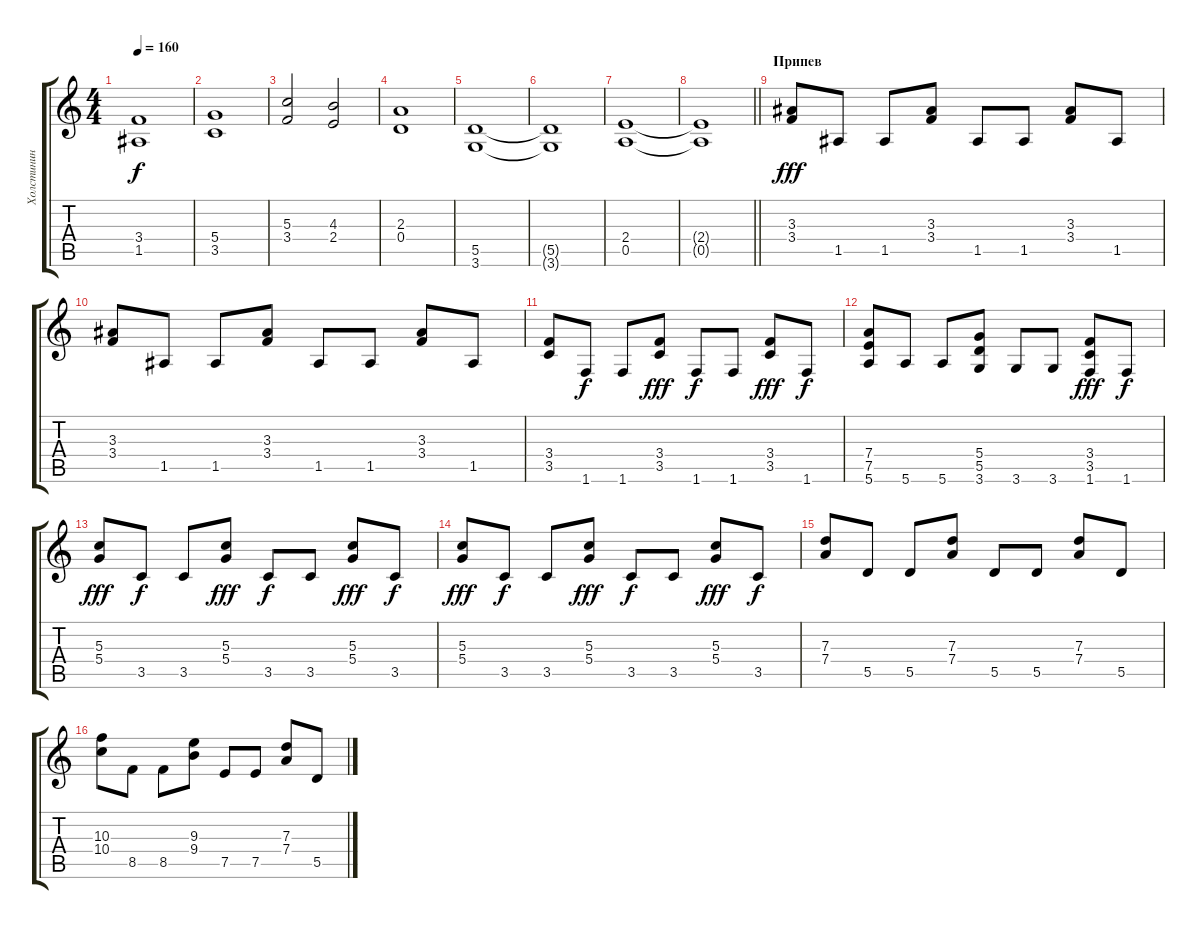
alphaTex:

\track ("Холстинин" "Холстинин") {instrument overdrivenguitar}
\staff {score tabs}
\tuning (E4 B3 G3 D3 A2 E2) {hide}
\ts (4 4)
\tempo 160
\clef g2
\ks c
(3.4 1.5).1{dy f} |
(5.4 3.5).1 |
(5.3 3.4).2 (4.3 2.4).2 |
(2.3 0.4).1 |
(5.5 3.6).1 |
(5.5{t} 3.6{t}).1 |
(2.4 0.5).1 |
\barLineRight lightlight
(2.4{t} 0.5{t}).1 |
\section ("" "Припев")
(3.3 3.4).8{dy fff} 1.5.8 1.5.8 (3.3 3.4).8 1.5.8 1.5.8 (3.3 3.4).8 1.5.8 |
(3.3 3.4).8 1.5.8 1.5.8 (3.3 3.4).8 1.5.8 1.5.8 (3.3 3.4).8 1.5.8 |
(3.4 3.5).8 1.6.8{dy f} 1.6.8 (3.4 3.5).8{dy fff} 1.6.8{dy f} 1.6.8 (3.4 3.5).8{dy fff} 1.6.8{dy f} |
(7.4 7.5 5.6).8 5.6.8 5.6.8 (5.4 5.5 3.6).8 3.6.8 3.6.8 (3.4 3.5 1.6).8{dy fff} 1.6.8{dy f} |
(5.3 5.4).8{dy fff} 3.5.8{dy f} 3.5.8 (5.3 5.4).8{dy fff} 3.5.8{dy f} 3.5.8 (5.3 5.4).8{dy fff} 3.5.8{dy f} |
(5.3 5.4).8{dy fff} 3.5.8{dy f} 3.5.8 (5.3 5.4).8{dy fff} 3.5.8{dy f} 3.5.8 (5.3 5.4).8{dy fff} 3.5.8{dy f} |
(7.3 7.4).8 5.5.8 5.5.8 (7.3 7.4).8 5.5.8 5.5.8 (7.3 7.4).8 5.5.8 |
(10.3 10.4).8 8.5.8 8.5.8 (9.3 9.4).8 7.5.8 7.5.8 (7.3 7.4).8 5.5.8
